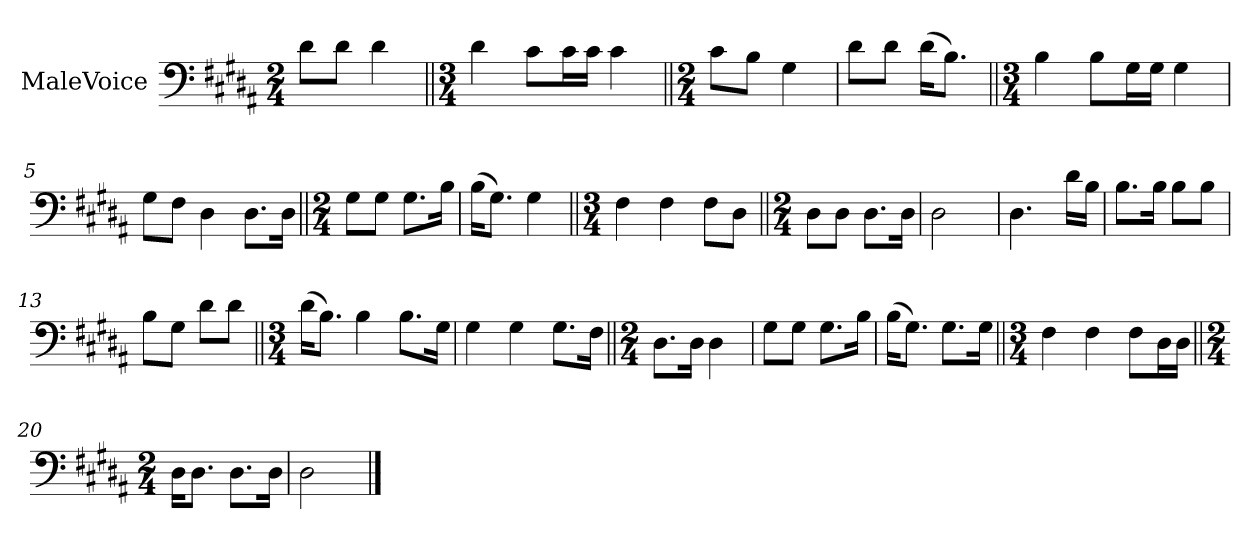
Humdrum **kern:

**kern
*part1
*staff1
*I"MaleVoice
*clefF4
*k[f#c#g#d#a#]
*M2/4
*MM100
=
8d#\L
8d#\J
4d#
=1||
*M3/4
4d#
8c#\L
16c#\L
16c#\JJ
4c#
=2||
*M2/4
8c#\L
8B\J
4G#
=3
8d#\L
8d#\J
(16d#\KL
8.B\J)
=4||
*M3/4
4B
8B\L
16G#\L
16G#\JJ
4G#
=5
8G#\L
8F#\J
4D#
8.D#\L
16D#\Jk
=6||
*M2/4
8G#\L
8G#\J
8.G#\L
16B\Jk
=7
(16B\KL
8.G#\J)
4G#
=8||
*M3/4
4F#
4F#
8F#\L
8D#\J
=9||
*M2/4
8D#\L
8D#\J
8.D#\L
16D#\Jk
=10
2D#
=11
4.D#
16d#\LL
16B\JJ
=12
8.B\L
16B\Jk
8B\L
8B\J
=13
8B\L
8G#\J
8d#\L
8d#\J
=14||
*M3/4
(16d#\KL
8.B\J)
4B
8.B\L
16G#\Jk
=15
4G#
4G#
8.G#\L
16F#\Jk
=16||
*M2/4
8.D#\L
16D#\Jk
4D#
=17
8G#\L
8G#\J
8.G#\L
16B\Jk
=18
(16B\KL
8.G#\J)
8.G#\L
16G#\Jk
=19||
*M3/4
4F#
4F#
8F#\L
16D#\L
16D#\JJ
=20||
*M2/4
16D#\KL
8.D#\J
8.D#\L
16D#\Jk
=21
2D#
==
*-
